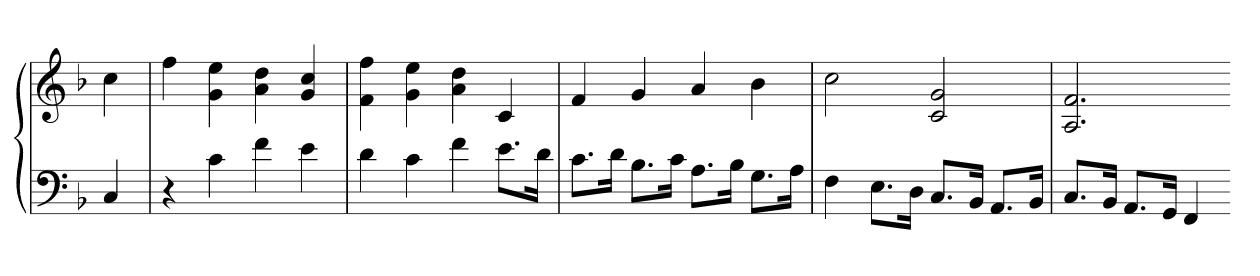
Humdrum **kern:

**kern	**kern
*part1	*part1
*staff2	*staff1
*clefF4	*clefG2
*k[b-]	*k[b-]
*F:	*F:
=	=
4C	4cc
=29	=29
4r	4ff
4c	4g 4ee
4f	4a 4dd
4e	4g 4cc
=30	=30
4d	4f 4ff
4c	4g 4ee
4f	4a 4dd
8.eL	4c
16dJk	.
=31	=31
8.cL	4f
16dJk	.
8.B-L	4g
16cJk	.
8.AL	4a
16B-Jk	.
8.GL	4b-
16AJk	.
=32	=32
4F	2cc
8.EL	.
16DJk	.
8.CL	2c 2g
16BB-Jk	.
8.AAL	.
16BB-Jk	.
=33	=33
8.CL	2.A 2.f
16BB-Jk	.
8.AAL	.
16GGJk	.
4FF	.
=-	=-
*-	*-
